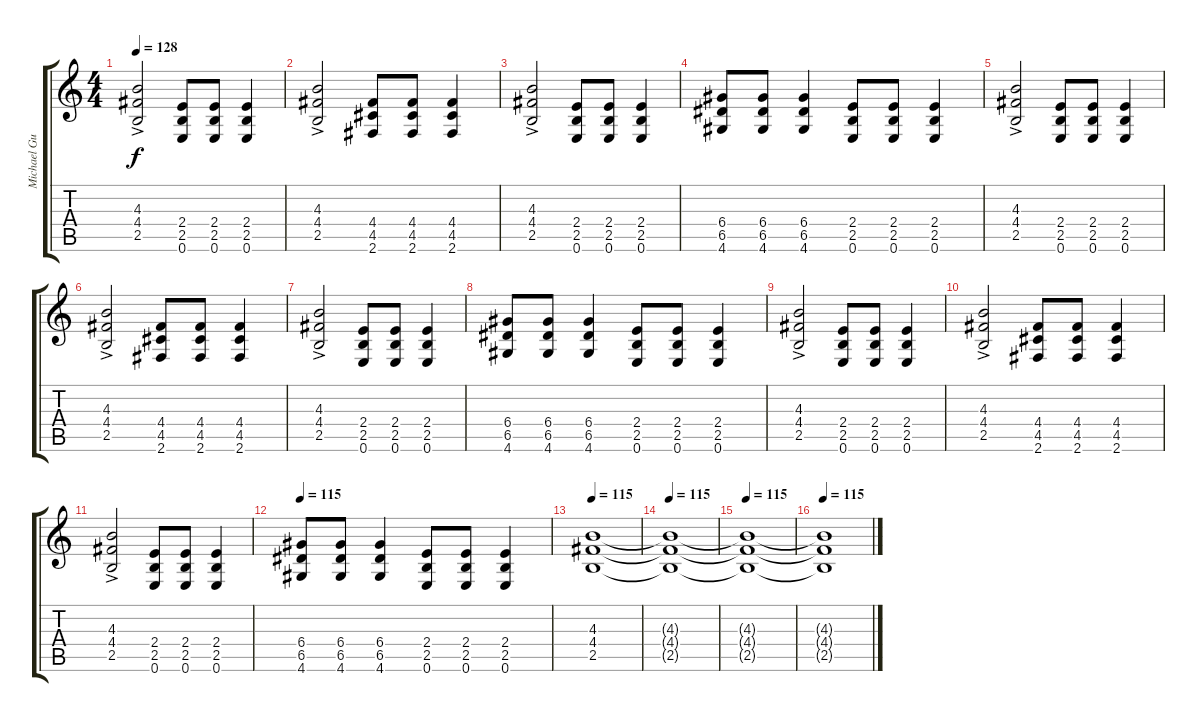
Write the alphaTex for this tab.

\track ("Michael Guy Chislett" "Michael Gu") {instrument overdrivenguitar}
\staff {score tabs}
\tuning (E4 B3 G3 D3 A2 E2) {hide}
\ts (4 4)
\tempo 128
\clef g2
\ks c
(4.3{ac} 4.4{ac} 2.5{ac}).2{dy f} (2.4 2.5 0.6).8 (2.4 2.5 0.6).8 (2.4 2.5 0.6).4 |
(4.3{ac} 4.4{ac} 2.5{ac}).2 (4.4 4.5 2.6).8 (4.4 4.5 2.6).8 (4.4 4.5 2.6).4 |
(4.3{ac} 4.4{ac} 2.5{ac}).2 (2.4 2.5 0.6).8 (2.4 2.5 0.6).8 (2.4 2.5 0.6).4 |
(6.4 6.5 4.6).8 (6.4 6.5 4.6).8 (6.4 6.5 4.6).4 (2.4 2.5 0.6).8 (2.4 2.5 0.6).8 (2.4 2.5 0.6).4 |
(4.3{ac} 4.4{ac} 2.5{ac}).2 (2.4 2.5 0.6).8 (2.4 2.5 0.6).8 (2.4 2.5 0.6).4 |
(4.3{ac} 4.4{ac} 2.5{ac}).2 (4.4 4.5 2.6).8 (4.4 4.5 2.6).8 (4.4 4.5 2.6).4 |
(4.3{ac} 4.4{ac} 2.5{ac}).2 (2.4 2.5 0.6).8 (2.4 2.5 0.6).8 (2.4 2.5 0.6).4 |
(6.4 6.5 4.6).8 (6.4 6.5 4.6).8 (6.4 6.5 4.6).4 (2.4 2.5 0.6).8 (2.4 2.5 0.6).8 (2.4 2.5 0.6).4 |
(4.3{ac} 4.4{ac} 2.5{ac}).2 (2.4 2.5 0.6).8 (2.4 2.5 0.6).8 (2.4 2.5 0.6).4 |
(4.3{ac} 4.4{ac} 2.5{ac}).2 (4.4 4.5 2.6).8 (4.4 4.5 2.6).8 (4.4 4.5 2.6).4 |
(4.3{ac} 4.4{ac} 2.5{ac}).2 (2.4 2.5 0.6).8 (2.4 2.5 0.6).8 (2.4 2.5 0.6).4 |
\tempo 115
(6.4 6.5 4.6).8 (6.4 6.5 4.6).8 (6.4 6.5 4.6).4 (2.4 2.5 0.6).8 (2.4 2.5 0.6).8 (2.4 2.5 0.6).4 |
\tempo 115
(4.3 4.4 2.5).1 |
\tempo 115
(4.3{t} 4.4{t} 2.5{t}).1 |
\tempo 115
(4.3{t} 4.4{t} 2.5{t}).1 |
\tempo 115
(4.3{t} 4.4{t} 2.5{t}).1
